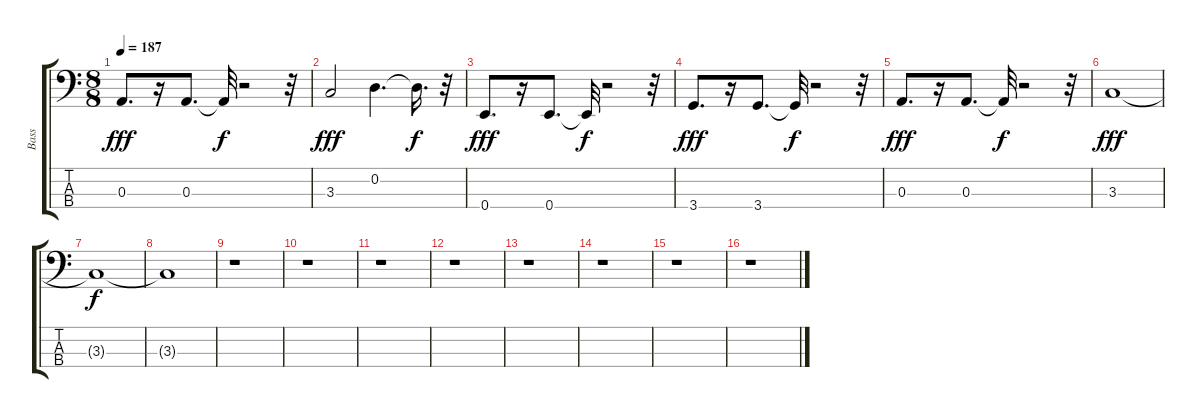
\track ("Bass" "Bass") {instrument electricbassfinger}
\staff {score tabs}
\tuning (G2 D2 A1 E1) {hide}
\ts (8 8)
\tempo 187
\clef f4
\ks c
0.3.8{d dy fff} r.16 0.3.8{d} 0.3{t}.32{dy f} r.2 r.32 |
3.3.2{dy fff} 0.2.4{d} 0.2{t}.16{d dy f} r.32 |
0.4.8{d dy fff} r.16 0.4.8{d} 0.4{t}.32{dy f} r.2 r.32 |
3.4.8{d dy fff} r.16 3.4.8{d} 3.4{t}.32{dy f} r.2 r.32 |
0.3.8{d dy fff} r.16 0.3.8{d} 0.3{t}.32{dy f} r.2 r.32 |
3.3.1{dy fff} |
3.3{t}.1{dy f} |
3.3{t}.1 |
r.1 |
r.1 |
r.1 |
r.1 |
r.1 |
r.1 |
r.1 |
r.1
